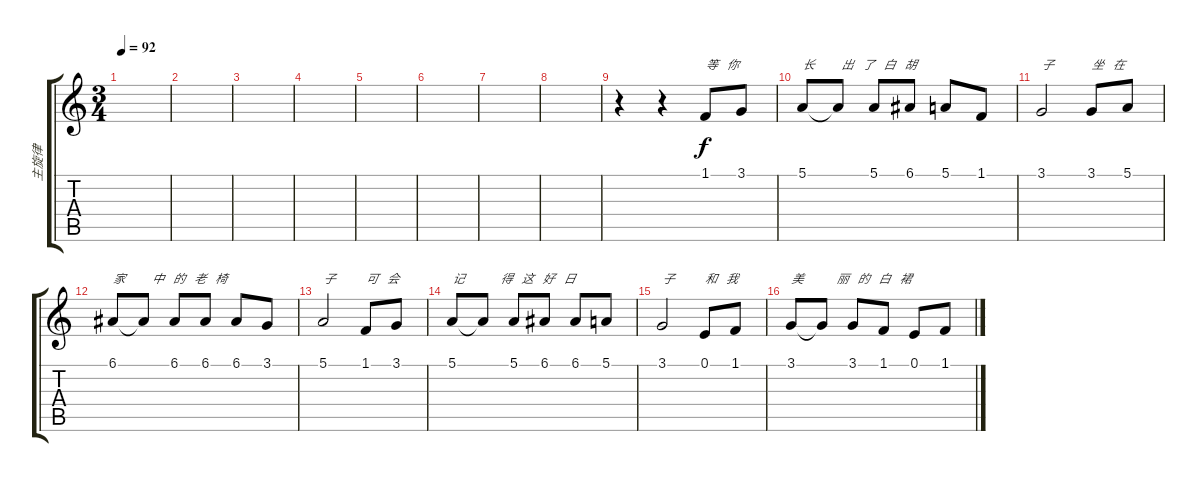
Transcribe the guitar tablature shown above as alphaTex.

\track ("主旋律" "主旋律") {instrument bassoon}
\staff {score tabs}
\tuning (E4 B3 G3 D3 A2 E2) {hide}
\ts (3 4)
\tempo 92
\clef g2
\ks c
|
|
|
|
|
|
|
|
r.4 r.4 1.1.8{txt "等   你"} 3.1.8 |
5.1.8{txt "长         出   了   白   胡"} 5.1{t}.8 5.1.8 6.1.8 5.1.8 1.1.8 |
3.1.2{txt "子"} 3.1.8{txt "坐   在"} 5.1.8 |
6.1.8{txt "家         中   的   老   椅"} 6.1{t}.8 6.1.8 6.1.8 6.1.8 3.1.8 |
5.1.2{txt "子"} 1.1.8{txt "可   会"} 3.1.8 |
5.1.8{txt "记            得   这   好   日"} 5.1{t}.8 5.1.8 6.1.8 6.1.8 5.1.8 |
3.1.2{txt "子"} 0.1.8{txt "和   我"} 1.1.8 |
3.1.8{txt "美           丽   的   白   裙"} 3.1{t}.8 3.1.8 1.1.8 0.1.8 1.1.8
